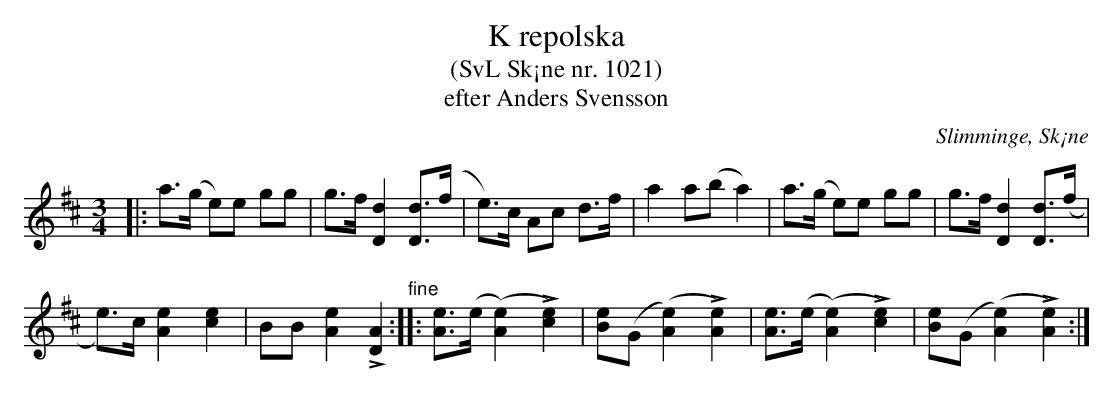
X:1
T:K repolska
T:(SvL Sk¡ne nr. 1021)
T:efter Anders Svensson
O:Slimminge, Sk¡ne
M:3/4
L:1/8
K:D
|: a>(g e)e gg | g>f [d2D2] [dD]>(f | e)>c Ac d>f | a2 a(b a2) | a>(g e)e gg | g>f [d2D2] [dD]>(f |
e)>c [A2e2] [c2e2] | BB [e2A2] L[A2D2] "fine" :: [eA]>(e ([e2A2]) L[e2c2]) | [eB](G ([e2A2]) L[e2A2]) | [eA]>(e ([e2A2]) L[e2c2]) | [eB](G ([e2A2]) L[e2A2]) :|
